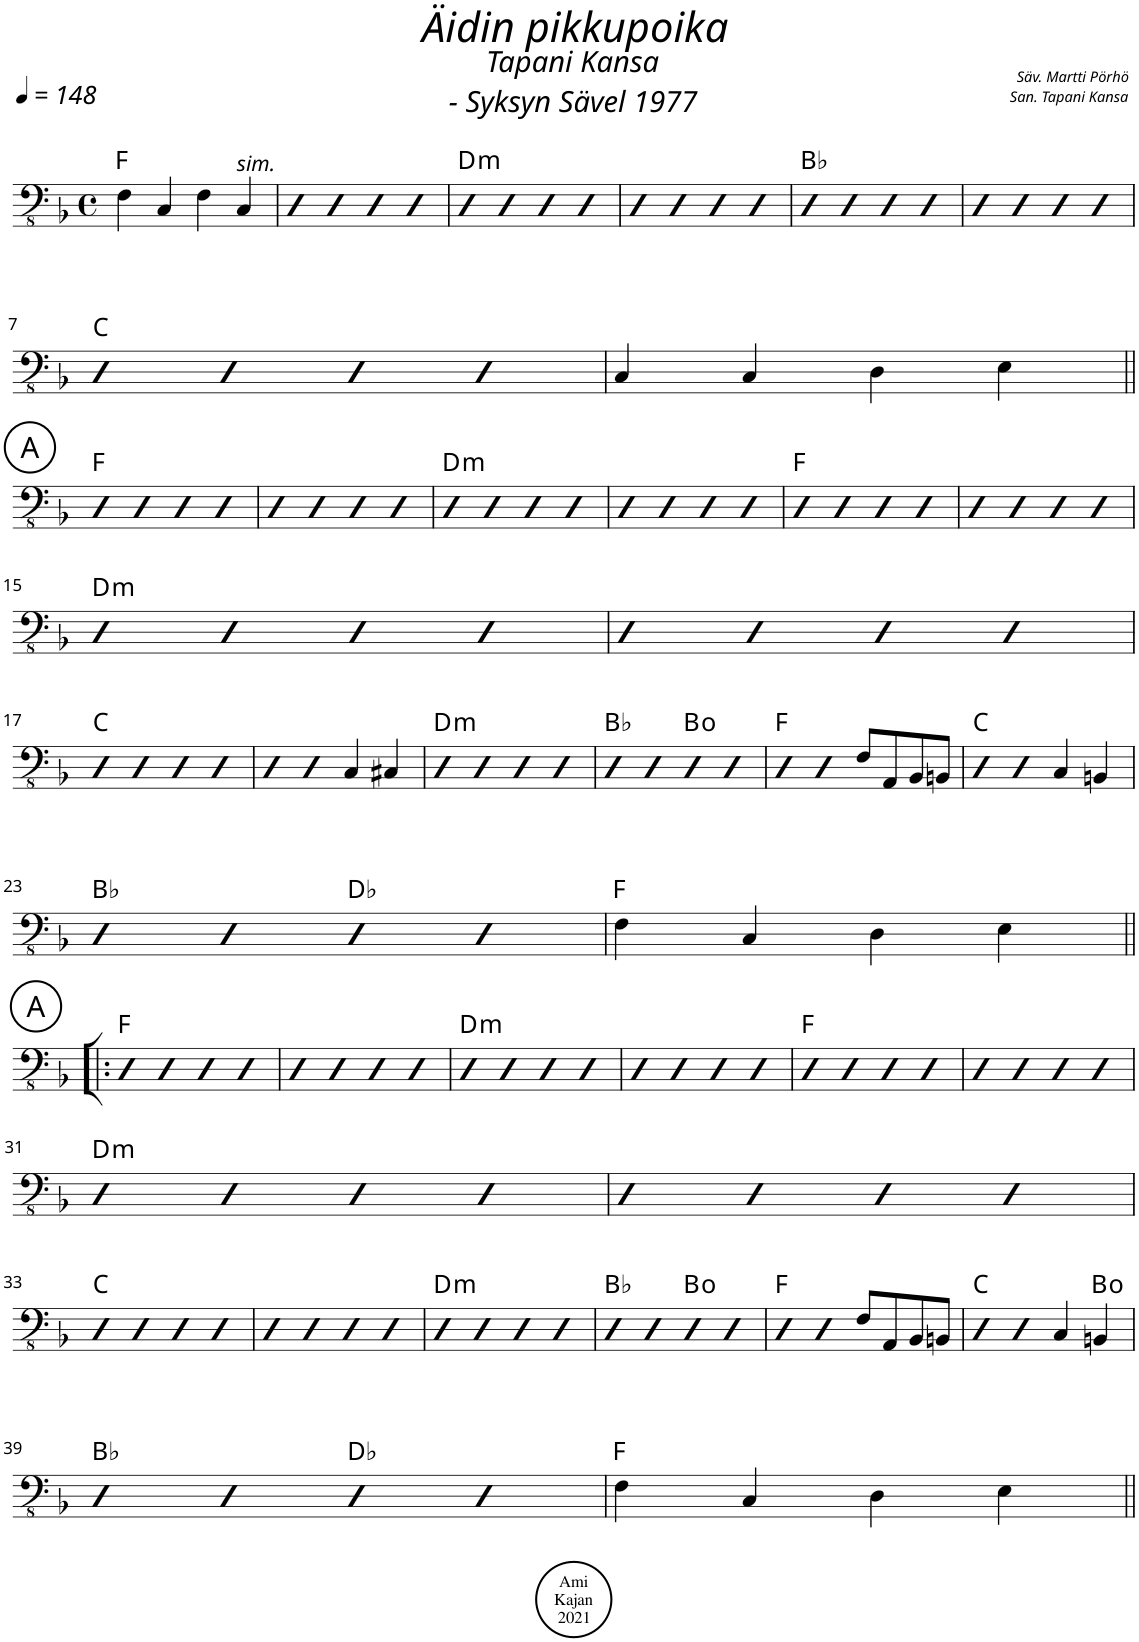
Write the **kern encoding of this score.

**kern	**harte
*part1	*part1
*staff1	*
*I"Acoustic Bass	*
*I'Bass	*
*clefFv4	*
*k[b-]	*
*M4/4	*
*met(c)	*
*MM148	*
=1	=1
4FF\	F:maj
4CC/	.
4FF\	.
!LO:TX:a:i:t=sim.	!
4CC/	.
=2	=2
4DD	.
4DD	.
4DD	.
4DD	.
=3	=3
!	!LO:H:kt=m
4DD	D:min
4DD	.
4DD	.
4DD	.
=4	=4
4DD	.
4DD	.
4DD	.
4DD	.
=5	=5
4DD	Bb:maj
4DD	.
4DD	.
4DD	.
=6	=6
4DD	.
4DD	.
4DD	.
4DD	.
!!LO:LB:g=z
=7	=7
4DD	C:maj
4DD	.
4DD	.
4DD	.
=8	=8
4CC/	.
4CC/	.
4DD\	.
4EE\	.
!!LO:LB:g=z
!!LO:REH:place=s1:a:cj:enc=circle:fs=14:t=A
=9||	=9||
4DD	F:maj
4DD	.
4DD	.
4DD	.
=10	=10
4DD	.
4DD	.
4DD	.
4DD	.
=11	=11
!	!LO:H:kt=m
4DD	D:min
4DD	.
4DD	.
4DD	.
=12	=12
4DD	.
4DD	.
4DD	.
4DD	.
=13	=13
4DD	F:maj
4DD	.
4DD	.
4DD	.
=14	=14
4DD	.
4DD	.
4DD	.
4DD	.
!!LO:LB:g=z
=15	=15
!	!LO:H:kt=m
4DD	D:min
4DD	.
4DD	.
4DD	.
=16	=16
4DD	.
4DD	.
4DD	.
4DD	.
!!LO:LB:g=z
=17	=17
4DD	C:maj
4DD	.
4DD	.
4DD	.
=18	=18
4DD	.
4DD	.
4CC/	.
4CC#X/	.
=19	=19
!	!LO:H:kt=m
4DD	D:min
4DD	.
4DD	.
4DD	.
=20	=20
4DD	Bb:maj
4DD	.
4DD	B:dim
4DD	.
=21	=21
4DD	F:maj
4DD	.
8FF/L	.
8AAA/	.
8BBB-/	.
8BBBn/J	.
=22	=22
4DD	C:maj
4DD	.
4CC/	.
4BBBn/	.
!!LO:LB:g=z
=23	=23
4DD	Bb:maj
4DD	.
4DD	Db:maj
4DD	.
=24	=24
4FF\	F:maj
4CC/	.
4DD\	.
4EE\	.
!!LO:LB:g=z
!!LO:REH:place=s1:a:cj:enc=circle:fs=14:t=A
=25!|:	=25!|:
4DD	F:maj
4DD	.
4DD	.
4DD	.
=26	=26
4DD	.
4DD	.
4DD	.
4DD	.
=27	=27
!	!LO:H:kt=m
4DD	D:min
4DD	.
4DD	.
4DD	.
=28	=28
4DD	.
4DD	.
4DD	.
4DD	.
=29	=29
4DD	F:maj
4DD	.
4DD	.
4DD	.
=30	=30
4DD	.
4DD	.
4DD	.
4DD	.
!!LO:LB:g=z
=31	=31
!	!LO:H:kt=m
4DD	D:min
4DD	.
4DD	.
4DD	.
=32	=32
4DD	.
4DD	.
4DD	.
4DD	.
!!LO:LB:g=z
=33	=33
4DD	C:maj
4DD	.
4DD	.
4DD	.
=34	=34
4DD	.
4DD	.
4DD	.
4DD	.
=35	=35
!	!LO:H:kt=m
4DD	D:min
4DD	.
4DD	.
4DD	.
=36	=36
4DD	Bb:maj
4DD	.
4DD	B:dim
4DD	.
=37	=37
4DD	F:maj
4DD	.
8FF/L	.
8AAA/	.
8BBB-/	.
8BBBn/J	.
=38	=38
4DD	C:maj
4DD	.
4CC/	.
4BBBn/	B:dim
!!LO:LB:g=z
=39	=39
4DD	Bb:maj
4DD	.
4DD	Db:maj
4DD	.
=40	=40
4FF\	F:maj
4CC/	.
4DD\	.
4EE\	.
=||	=||
*-	*-
